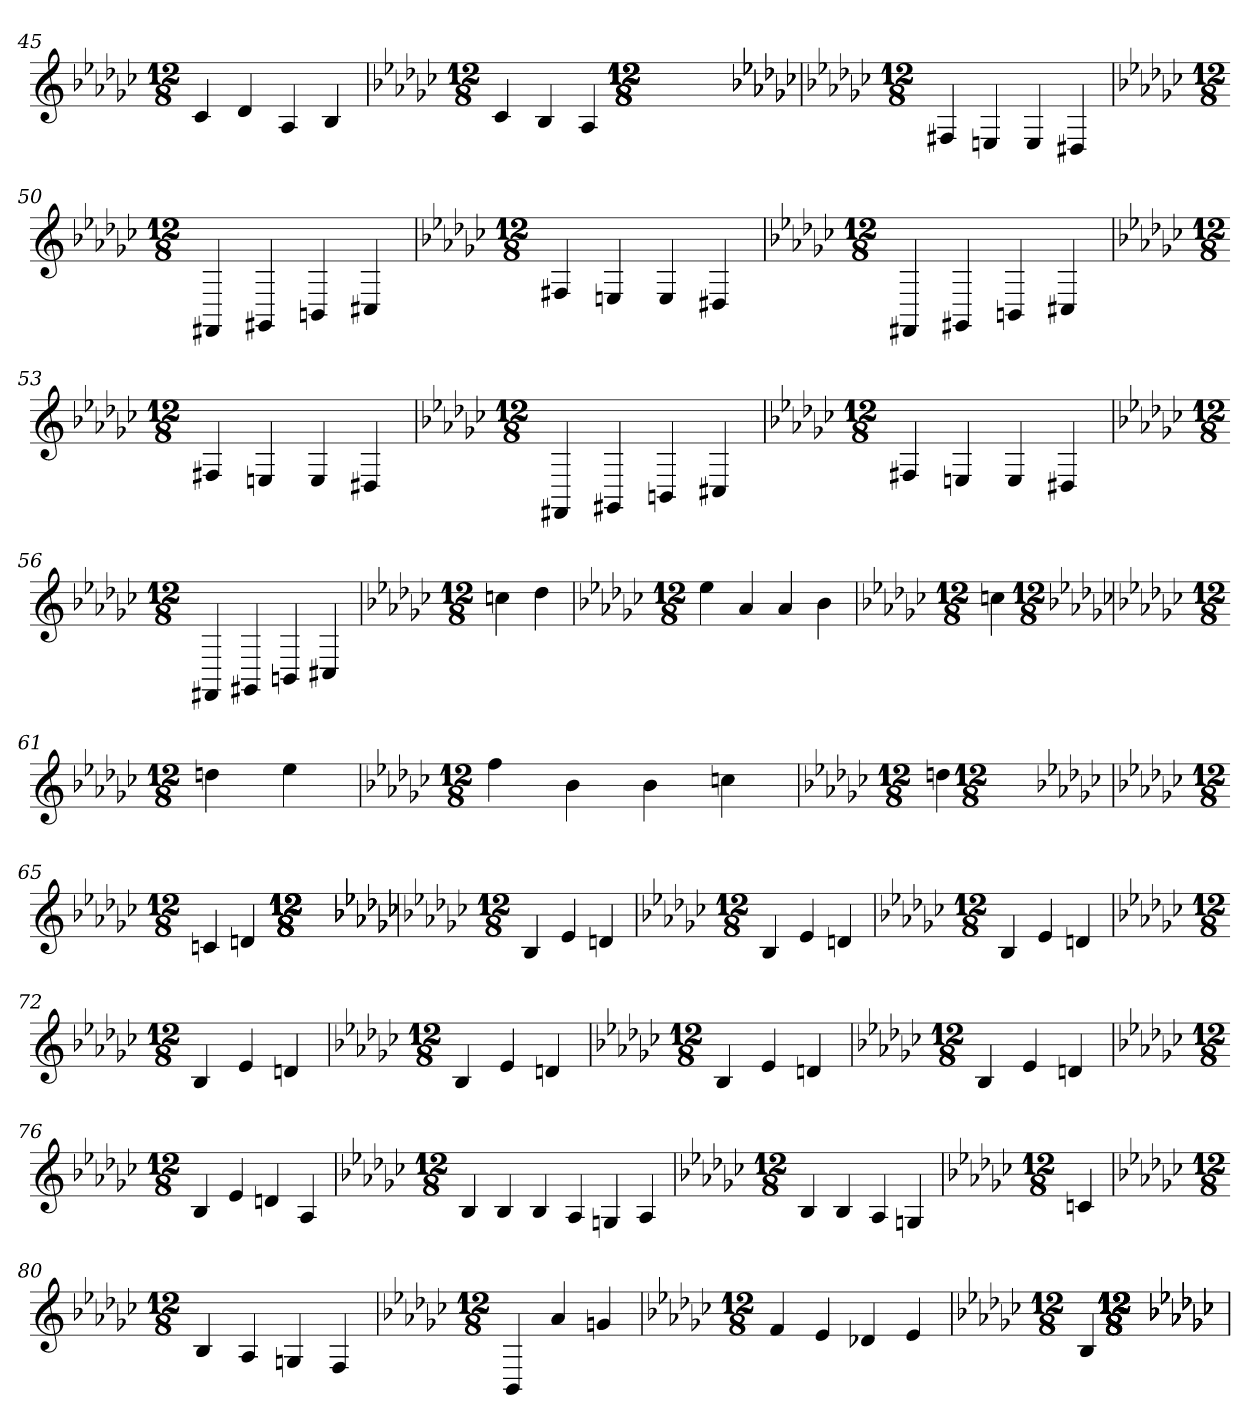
**kern
*part1
*staff1
*k[b-e-a-d-g-c-]
*e-:
*M12/8
=45
4c-
4d-
4A-
4B-
=46
*k[b-e-a-d-g-c-]
*e-:
*M12/8
4c-
4B-
4A-
*k[b-e-a-d-g-c-]
*e-:
*M12/8
*k[b-e-a-d-g-c-]
*e-:
*M12/8
=49
*k[b-e-a-d-g-c-]
*e-:
*M12/8
4F#
4E
4E
4D#
=50
*k[b-e-a-d-g-c-]
*e-:
*M12/8
4FF#
4GG#
4BB
4C#
=51
*k[b-e-a-d-g-c-]
*e-:
*M12/8
4F#
4E
4E
4D#
=52
*k[b-e-a-d-g-c-]
*e-:
*M12/8
4FF#
4GG#
4BB
4C#
=53
*k[b-e-a-d-g-c-]
*e-:
*M12/8
4F#
4E
4E
4D#
=54
*k[b-e-a-d-g-c-]
*e-:
*M12/8
4FF#
4GG#
4BB
4C#
=55
*k[b-e-a-d-g-c-]
*e-:
*M12/8
4F#
4E
4E
4D#
=56
*k[b-e-a-d-g-c-]
*e-:
*M12/8
4FF#
4GG#
4BB
4C#
=57
*k[b-e-a-d-g-c-]
*e-:
*M12/8
4cc
4dd-
=58
*k[b-e-a-d-g-c-]
*e-:
*M12/8
4ee-
4a-
4a-
4b-
=59
*k[b-e-a-d-g-c-]
*e-:
*M12/8
4cc
*k[b-e-a-d-g-c-]
*e-:
*M12/8
=61
*k[b-e-a-d-g-c-]
*e-:
*M12/8
4dd
4ee-
=62
*k[b-e-a-d-g-c-]
*e-:
*M12/8
4ff
4b-
4b-
4cc
=63
*k[b-e-a-d-g-c-]
*e-:
*M12/8
4dd
*k[b-e-a-d-g-c-]
*e-:
*M12/8
=65
*k[b-e-a-d-g-c-]
*e-:
*M12/8
4c
4d
*k[b-e-a-d-g-c-]
*e-:
*M12/8
*k[b-e-a-d-g-c-]
*e-:
*M12/8
*k[b-e-a-d-g-c-]
*e-:
*M12/8
=69
*k[b-e-a-d-g-c-]
*e-:
*M12/8
4B-
4e-
4d
=70
*k[b-e-a-d-g-c-]
*e-:
*M12/8
4B-
4e-
4d
=71
*k[b-e-a-d-g-c-]
*e-:
*M12/8
4B-
4e-
4d
=72
*k[b-e-a-d-g-c-]
*e-:
*M12/8
4B-
4e-
4d
=73
*k[b-e-a-d-g-c-]
*e-:
*M12/8
4B-
4e-
4d
=74
*k[b-e-a-d-g-c-]
*e-:
*M12/8
4B-
4e-
4d
=75
*k[b-e-a-d-g-c-]
*e-:
*M12/8
4B-
4e-
4d
=76
*k[b-e-a-d-g-c-]
*e-:
*M12/8
4B-
4e-
4d
4A-
=77
*k[b-e-a-d-g-c-]
*e-:
*M12/8
4B-
4B-
4B-
4A-
4G
4A-
=78
*k[b-e-a-d-g-c-]
*e-:
*M12/8
4B-
4B-
4A-
4G
=79
*k[b-e-a-d-g-c-]
*e-:
*M12/8
4c
=80
*k[b-e-a-d-g-c-]
*e-:
*M12/8
4B-
4A-
4G
4F
=81
*k[b-e-a-d-g-c-]
*e-:
*M12/8
4BB-
4a-
4g
=82
*k[b-e-a-d-g-c-]
*e-:
*M12/8
4f
4e-
4d-X
4e-
=83
*k[b-e-a-d-g-c-]
*e-:
*M12/8
4B-
*k[b-e-a-d-g-c-]
*e-:
*M12/8
*k[b-e-a-d-g-c-]
*e-:
*M12/8
*k[b-e-a-d-g-c-]
*e-:
*M12/8
*k[b-e-a-d-g-c-]
*e-:
*M12/8
*k[b-e-a-d-g-c-]
*e-:
*M12/8
=
*-
